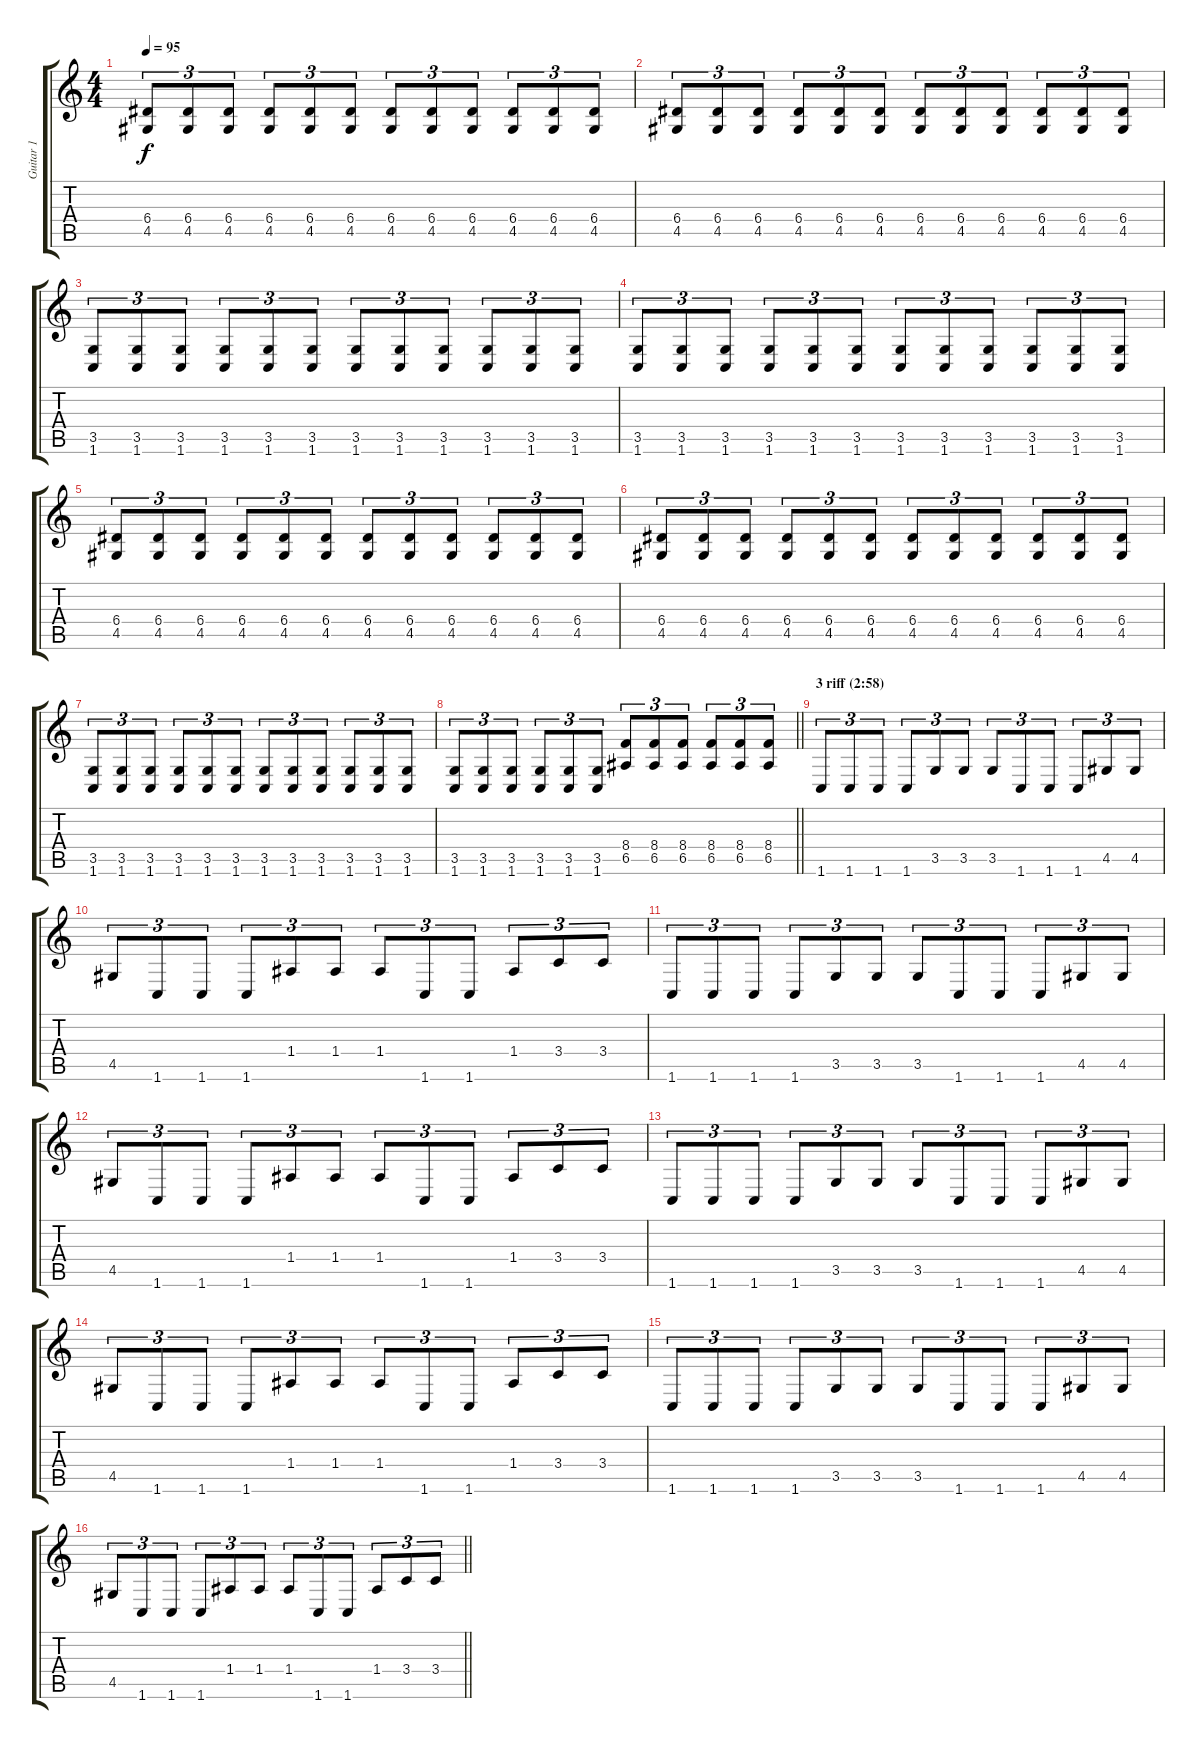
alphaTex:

\track ("Guitar 1" "Guitar 1") {instrument distortionguitar}
\staff {score tabs}
\tuning (B3 Gb3 D3 A2 E2 B1) {hide}
\ts (4 4)
\tempo 95
\clef g2
\ks c
(6.4 4.5).8{tu (3 2) dy f} (6.4 4.5).8{tu (3 2)} (6.4 4.5).8{tu (3 2)} (6.4 4.5).8{tu (3 2)} (6.4 4.5).8{tu (3 2)} (6.4 4.5).8{tu (3 2)} (6.4 4.5).8{tu (3 2)} (6.4 4.5).8{tu (3 2)} (6.4 4.5).8{tu (3 2)} (6.4 4.5).8{tu (3 2)} (6.4 4.5).8{tu (3 2)} (6.4 4.5).8{tu (3 2)} |
(6.4 4.5).8{tu (3 2)} (6.4 4.5).8{tu (3 2)} (6.4 4.5).8{tu (3 2)} (6.4 4.5).8{tu (3 2)} (6.4 4.5).8{tu (3 2)} (6.4 4.5).8{tu (3 2)} (6.4 4.5).8{tu (3 2)} (6.4 4.5).8{tu (3 2)} (6.4 4.5).8{tu (3 2)} (6.4 4.5).8{tu (3 2)} (6.4 4.5).8{tu (3 2)} (6.4 4.5).8{tu (3 2)} |
(3.5 1.6).8{tu (3 2)} (3.5 1.6).8{tu (3 2)} (3.5 1.6).8{tu (3 2)} (3.5 1.6).8{tu (3 2)} (3.5 1.6).8{tu (3 2)} (3.5 1.6).8{tu (3 2)} (3.5 1.6).8{tu (3 2)} (3.5 1.6).8{tu (3 2)} (3.5 1.6).8{tu (3 2)} (3.5 1.6).8{tu (3 2)} (3.5 1.6).8{tu (3 2)} (3.5 1.6).8{tu (3 2)} |
(3.5 1.6).8{tu (3 2)} (3.5 1.6).8{tu (3 2)} (3.5 1.6).8{tu (3 2)} (3.5 1.6).8{tu (3 2)} (3.5 1.6).8{tu (3 2)} (3.5 1.6).8{tu (3 2)} (3.5 1.6).8{tu (3 2)} (3.5 1.6).8{tu (3 2)} (3.5 1.6).8{tu (3 2)} (3.5 1.6).8{tu (3 2)} (3.5 1.6).8{tu (3 2)} (3.5 1.6).8{tu (3 2)} |
(6.4 4.5).8{tu (3 2)} (6.4 4.5).8{tu (3 2)} (6.4 4.5).8{tu (3 2)} (6.4 4.5).8{tu (3 2)} (6.4 4.5).8{tu (3 2)} (6.4 4.5).8{tu (3 2)} (6.4 4.5).8{tu (3 2)} (6.4 4.5).8{tu (3 2)} (6.4 4.5).8{tu (3 2)} (6.4 4.5).8{tu (3 2)} (6.4 4.5).8{tu (3 2)} (6.4 4.5).8{tu (3 2)} |
(6.4 4.5).8{tu (3 2)} (6.4 4.5).8{tu (3 2)} (6.4 4.5).8{tu (3 2)} (6.4 4.5).8{tu (3 2)} (6.4 4.5).8{tu (3 2)} (6.4 4.5).8{tu (3 2)} (6.4 4.5).8{tu (3 2)} (6.4 4.5).8{tu (3 2)} (6.4 4.5).8{tu (3 2)} (6.4 4.5).8{tu (3 2)} (6.4 4.5).8{tu (3 2)} (6.4 4.5).8{tu (3 2)} |
(3.5 1.6).8{tu (3 2)} (3.5 1.6).8{tu (3 2)} (3.5 1.6).8{tu (3 2)} (3.5 1.6).8{tu (3 2)} (3.5 1.6).8{tu (3 2)} (3.5 1.6).8{tu (3 2)} (3.5 1.6).8{tu (3 2)} (3.5 1.6).8{tu (3 2)} (3.5 1.6).8{tu (3 2)} (3.5 1.6).8{tu (3 2)} (3.5 1.6).8{tu (3 2)} (3.5 1.6).8{tu (3 2)} |
\barLineRight lightlight
(3.5 1.6).8{tu (3 2)} (3.5 1.6).8{tu (3 2)} (3.5 1.6).8{tu (3 2)} (3.5 1.6).8{tu (3 2)} (3.5 1.6).8{tu (3 2)} (3.5 1.6).8{tu (3 2)} (8.4 6.5).8{tu (3 2)} (8.4 6.5).8{tu (3 2)} (8.4 6.5).8{tu (3 2)} (8.4 6.5).8{tu (3 2)} (8.4 6.5).8{tu (3 2)} (8.4 6.5).8{tu (3 2)} |
\section ("" "3 riff (2:58)")
1.6.8{tu (3 2)} 1.6.8{tu (3 2)} 1.6.8{tu (3 2)} 1.6.8{tu (3 2)} 3.5.8{tu (3 2)} 3.5.8{tu (3 2)} 3.5.8{tu (3 2)} 1.6.8{tu (3 2)} 1.6.8{tu (3 2)} 1.6.8{tu (3 2)} 4.5.8{tu (3 2)} 4.5.8{tu (3 2)} |
4.5.8{tu (3 2)} 1.6.8{tu (3 2)} 1.6.8{tu (3 2)} 1.6.8{tu (3 2)} 1.4.8{tu (3 2)} 1.4.8{tu (3 2)} 1.4.8{tu (3 2)} 1.6.8{tu (3 2)} 1.6.8{tu (3 2)} 1.4.8{tu (3 2)} 3.4.8{tu (3 2)} 3.4.8{tu (3 2)} |
1.6.8{tu (3 2)} 1.6.8{tu (3 2)} 1.6.8{tu (3 2)} 1.6.8{tu (3 2)} 3.5.8{tu (3 2)} 3.5.8{tu (3 2)} 3.5.8{tu (3 2)} 1.6.8{tu (3 2)} 1.6.8{tu (3 2)} 1.6.8{tu (3 2)} 4.5.8{tu (3 2)} 4.5.8{tu (3 2)} |
4.5.8{tu (3 2)} 1.6.8{tu (3 2)} 1.6.8{tu (3 2)} 1.6.8{tu (3 2)} 1.4.8{tu (3 2)} 1.4.8{tu (3 2)} 1.4.8{tu (3 2)} 1.6.8{tu (3 2)} 1.6.8{tu (3 2)} 1.4.8{tu (3 2)} 3.4.8{tu (3 2)} 3.4.8{tu (3 2)} |
1.6.8{tu (3 2)} 1.6.8{tu (3 2)} 1.6.8{tu (3 2)} 1.6.8{tu (3 2)} 3.5.8{tu (3 2)} 3.5.8{tu (3 2)} 3.5.8{tu (3 2)} 1.6.8{tu (3 2)} 1.6.8{tu (3 2)} 1.6.8{tu (3 2)} 4.5.8{tu (3 2)} 4.5.8{tu (3 2)} |
4.5.8{tu (3 2)} 1.6.8{tu (3 2)} 1.6.8{tu (3 2)} 1.6.8{tu (3 2)} 1.4.8{tu (3 2)} 1.4.8{tu (3 2)} 1.4.8{tu (3 2)} 1.6.8{tu (3 2)} 1.6.8{tu (3 2)} 1.4.8{tu (3 2)} 3.4.8{tu (3 2)} 3.4.8{tu (3 2)} |
1.6.8{tu (3 2)} 1.6.8{tu (3 2)} 1.6.8{tu (3 2)} 1.6.8{tu (3 2)} 3.5.8{tu (3 2)} 3.5.8{tu (3 2)} 3.5.8{tu (3 2)} 1.6.8{tu (3 2)} 1.6.8{tu (3 2)} 1.6.8{tu (3 2)} 4.5.8{tu (3 2)} 4.5.8{tu (3 2)} |
\barLineRight lightlight
4.5.8{tu (3 2)} 1.6.8{tu (3 2)} 1.6.8{tu (3 2)} 1.6.8{tu (3 2)} 1.4.8{tu (3 2)} 1.4.8{tu (3 2)} 1.4.8{tu (3 2)} 1.6.8{tu (3 2)} 1.6.8{tu (3 2)} 1.4.8{tu (3 2)} 3.4.8{tu (3 2)} 3.4.8{tu (3 2)}
